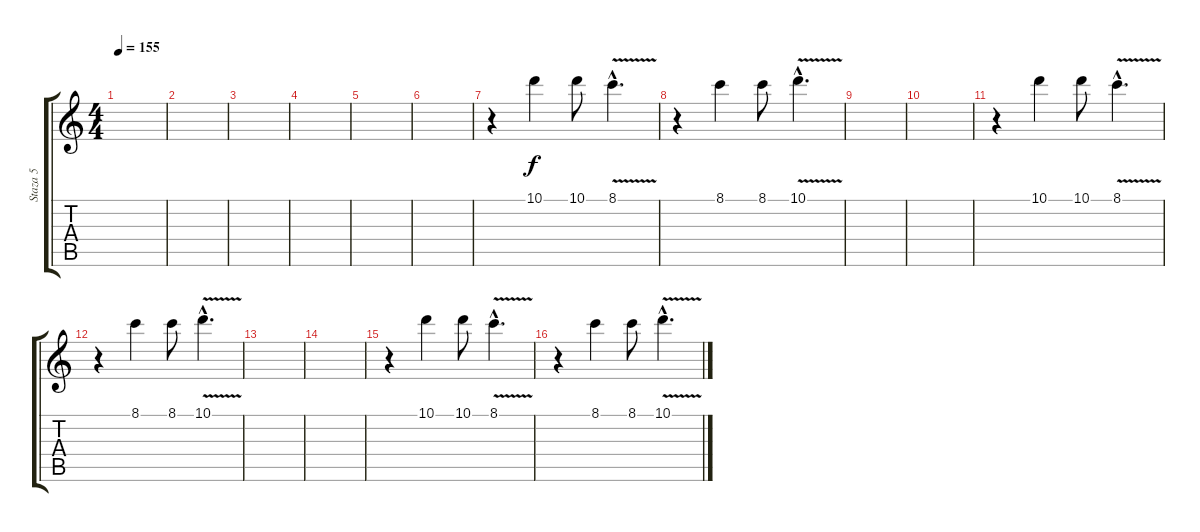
\track ("Staza 5" "Staza 5") {instrument overdrivenguitar}
\staff {score tabs}
\tuning (E4 B3 G3 D3 A2 E2) {hide}
\ts (4 4)
\tempo 155
\clef g2
\ks c
|
|
|
|
|
|
r.4 10.1.4{dy f} 10.1.8 8.1{v hac}.4{d} |
r.4 8.1.4 8.1.8 10.1{v hac}.4{d} |
|
|
r.4 10.1.4 10.1.8 8.1{v hac}.4{d} |
r.4 8.1.4 8.1.8 10.1{v hac}.4{d} |
|
|
r.4 10.1.4 10.1.8 8.1{v hac}.4{d} |
r.4 8.1.4 8.1.8 10.1{v hac}.4{d}
